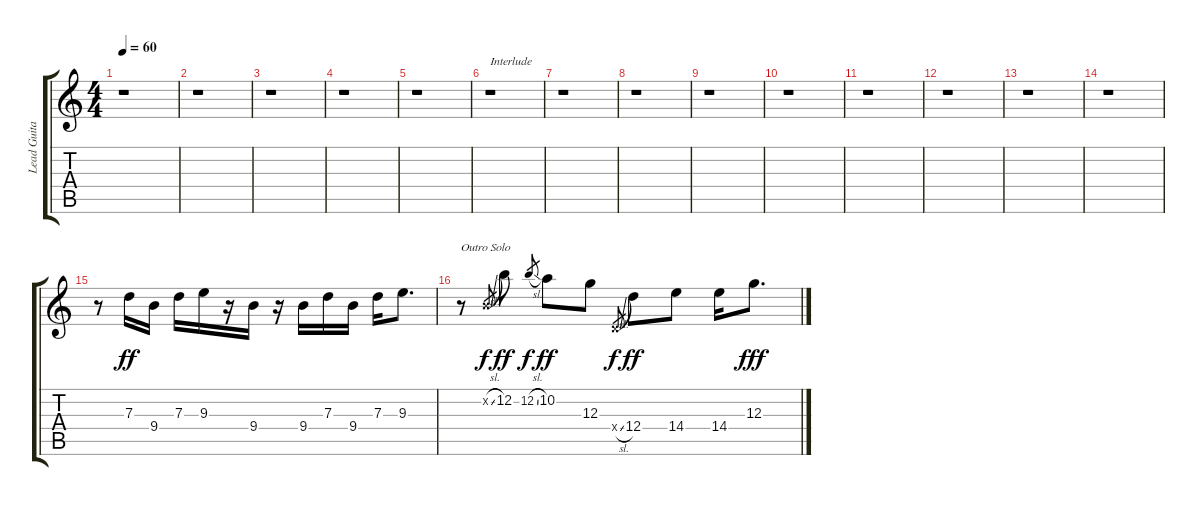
\track ("Lead Guitar 1" "Lead Guita") {instrument acousticguitarsteel}
\staff {score tabs}
\tuning (D4 B3 G3 D3 G2 D2) {hide}
\ts (4 4)
\tempo 60
\clef g2
\ks c
r.1{dy ff} |
r.1 |
r.1 |
r.1 |
r.1 |
r.1{txt "Interlude"} |
r.1 |
r.1 |
r.1 |
r.1 |
r.1 |
r.1 |
r.1 |
r.1 |
r.8 7.3.16 9.4.16 7.3.16 9.3.16 r.16 9.4.16 r.16 9.4.16 7.3.16 9.4.16 7.3.16 9.3.8{d} |
r.8{txt "Outro Solo"} 0.2{sl x}.8{gr dy f} 12.2.8{dy ff} 12.2{sl}.8{gr dy f} 10.2.8{dy ff} 12.3.8 0.4{sl x}.8{gr dy f} 12.4.8{dy ff} 14.4.8 14.4.16 12.3.8{d dy fff}
